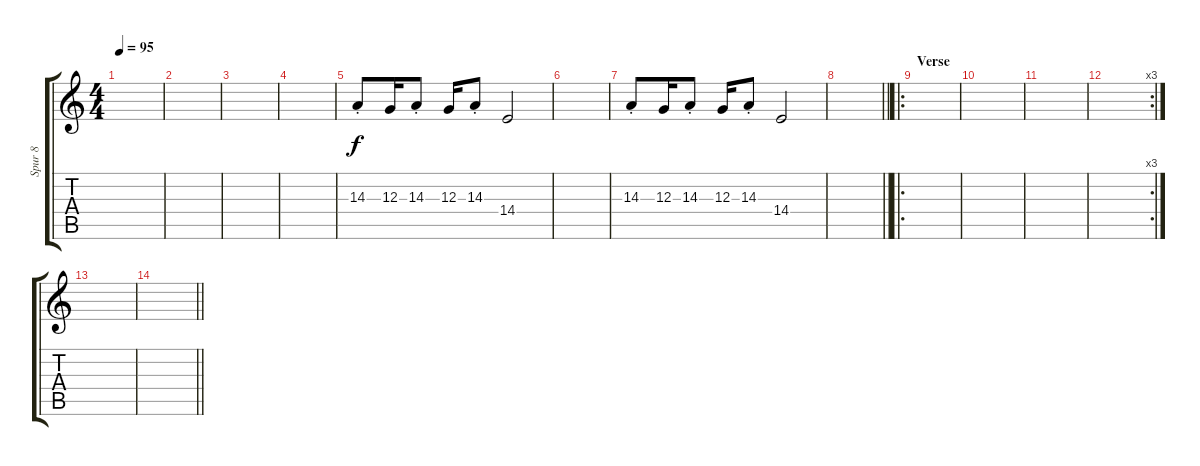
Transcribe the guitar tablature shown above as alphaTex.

\track ("Spur 8" "Spur 8") {instrument brasssection}
\staff {score tabs}
\tuning (E4 B3 G3 D3 A2 E2) {hide}
\ts (4 4)
\tempo 95
\clef g2
\ks c
|
|
|
|
14.3{st}.8 12.3.16 14.3{st}.8 12.3.16 14.3{st}.8 14.4.2 |
|
14.3{st}.8 12.3.16 14.3{st}.8 12.3.16 14.3{st}.8 14.4.2 |
\barLineRight lightlight
|
\ro
\section ("" "Verse")
|
|
|
\rc 3
|
|
\barLineRight lightlight
